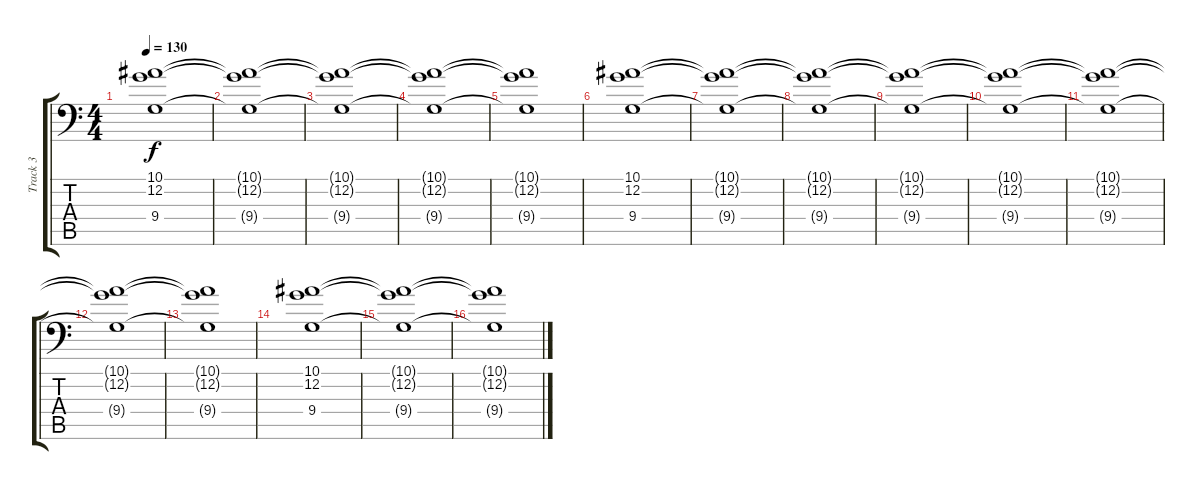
\track ("Track 3" "Track 3") {instrument fx6goblins}
\staff {score tabs}
\tuning (C4 G3 Eb3 Bb2 F2 Bb1) {hide}
\ts (4 4)
\tempo 130
\clef f4
\ks c
(10.1{t} 12.2{t} 9.4{t}).1{dy f} |
(10.1{t} 12.2{t} 9.4{t}).1 |
(10.1{t} 12.2{t} 9.4{t}).1 |
(10.1{t} 12.2{t} 9.4{t}).1 |
(10.1{t} 12.2{t} 9.4{t}).1 |
(10.1 12.2 9.4).1 |
(10.1{t} 12.2{t} 9.4{t}).1 |
(10.1{t} 12.2{t} 9.4{t}).1 |
(10.1{t} 12.2{t} 9.4{t}).1 |
(10.1{t} 12.2{t} 9.4{t}).1 |
(10.1{t} 12.2{t} 9.4{t}).1 |
(10.1{t} 12.2{t} 9.4{t}).1 |
(10.1{t} 12.2{t} 9.4{t}).1 |
(10.1 12.2 9.4).1 |
(10.1{t} 12.2{t} 9.4{t}).1 |
(10.1{t} 12.2{t} 9.4{t}).1
